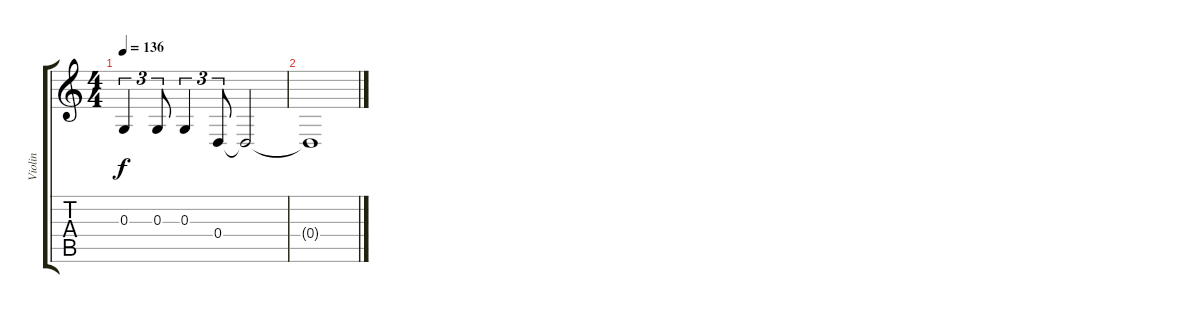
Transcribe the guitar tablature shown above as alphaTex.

\track ("Violin" "Violin") {instrument violin}
\staff {score tabs}
\tuning (E4 B3 G3 D3 A2 E2) {hide}
\ts (4 4)
\tempo 136
\clef g2
\ks c
0.3.4{tu (3 2) dy f} 0.3.8{tu (3 2)} 0.3.4{tu (3 2)} 0.4.8{tu (3 2)} 0.4{t}.2 |
0.4{t}.1
